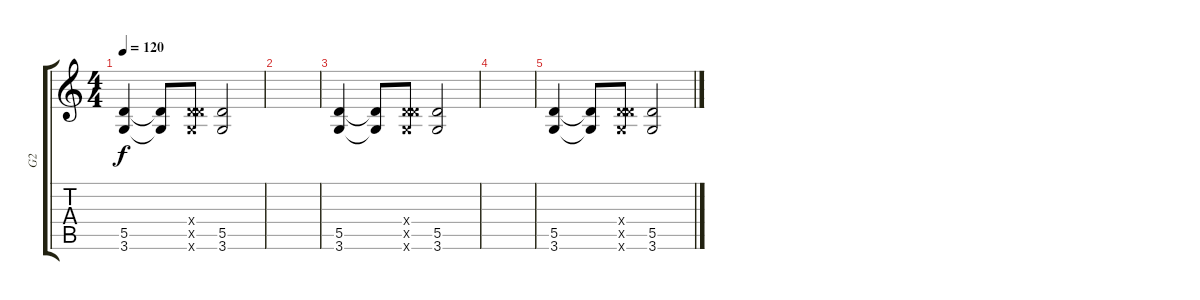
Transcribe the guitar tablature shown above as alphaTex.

\track ("G2" "G2") {instrument distortionguitar}
\staff {score tabs}
\tuning (E4 B3 G3 D3 A2 E2) {hide}
\ts (4 4)
\tempo 120
\clef g2
\ks c
(5.5 3.6).4{dy f} (5.5{t} 3.6{t}).8 (0.4{x} 5.5{x} 3.6{x}).8 (5.5 3.6).2 |
|
(5.5 3.6).4 (5.5{t} 3.6{t}).8 (0.4{x} 5.5{x} 3.6{x}).8 (5.5 3.6).2 |
|
(5.5 3.6).4 (5.5{t} 3.6{t}).8 (0.4{x} 5.5{x} 3.6{x}).8 (5.5 3.6).2
